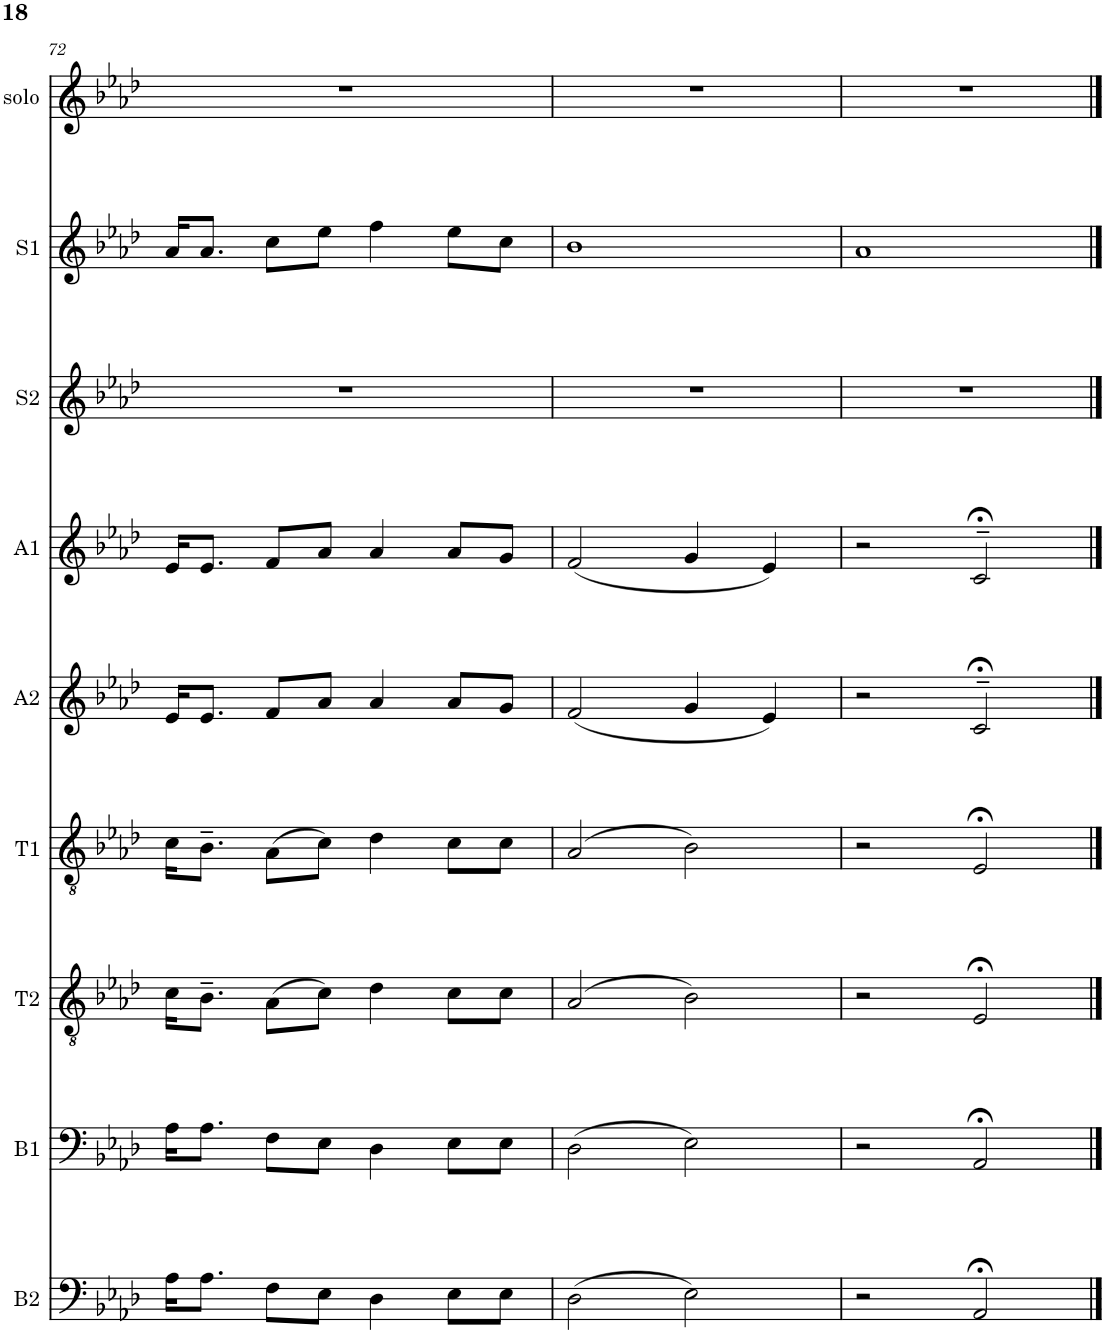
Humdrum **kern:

**kern	**kern	**kern	**kern	**kern	**kern	**kern	**kern	**kern
*part9	*part8	*part7	*part6	*part5	*part4	*part3	*part2	*part1
*staff9	*staff8	*staff7	*staff6	*staff5	*staff4	*staff3	*staff2	*staff1
*I"B2	*I"B1	*I"T2	*I"T1	*I"A2	*I"A1	*I"S2	*I"S1	*I"solo
*I'B2	*I'B1	*I'T2	*I'T1	*I'A2	*I'A1	*I'S2	*I'S1	*I'solo
!!LO:PB:g=z
*clefF4	*clefF4	*clefGv2	*clefGv2	*clefG2	*clefG2	*clefG2	*clefG2	*clefG2
*k[b-e-a-d-]	*k[b-e-a-d-]	*k[b-e-a-d-]	*k[b-e-a-d-]	*k[b-e-a-d-]	*k[b-e-a-d-]	*k[b-e-a-d-]	*k[b-e-a-d-]	*k[b-e-a-d-]
*M4/4	*M4/4	*M4/4	*M4/4	*M4/4	*M4/4	*M4/4	*M4/4	*M4/4
=72	=72	=72	=72	=72	=72	=72	=72	=72
16A-\KL	16A-\KL	16c\KL	16c\KL	16e-/KL	16e-/KL	1r	16a-/KL	1r
8.A-\J	8.A-\J	8.B-~>\J	8.B-~>\J	8.e-/J	8.e-/J	.	8.a-/J	.
8F\L	8F\L	(>8A-\L	(>8A-\L	8f/L	8f/L	.	8cc\L	.
8E-\J	8E-\J	8c\J)	8c\J)	8a-/J	8a-/J	.	8ee-\J	.
4D-\	4D-\	4d-\	4d-\	4a-/	4a-/	.	4ff\	.
8E-\L	8E-\L	8c\L	8c\L	8a-/L	8a-/L	.	8ee-\L	.
8E-\J	8E-\J	8c\J	8c\J	8g/J	8g/J	.	8cc\J	.
=73	=73	=73	=73	=73	=73	=73	=73	=73
(>2D-\	(>2D-\	(>2A-/	(>2A-/	(<2f/	(<2f/	1r	1b-	1r
2E-\)	2E-\)	2B-\)	2B-\)	4g/	4g/	.	.	.
.	.	.	.	4e-/)	4e-/)	.	.	.
=74	=74	=74	=74	=74	=74	=74	=74	=74
2r	2r	2r	2r	2r	2r	1r	1a-	1r
2AA-;</	2AA-;</	2E-;</	2E-;</	2c;<~>/	2c;<~>/	.	.	.
==	==	==	==	==	==	==	==	==
*-	*-	*-	*-	*-	*-	*-	*-	*-
